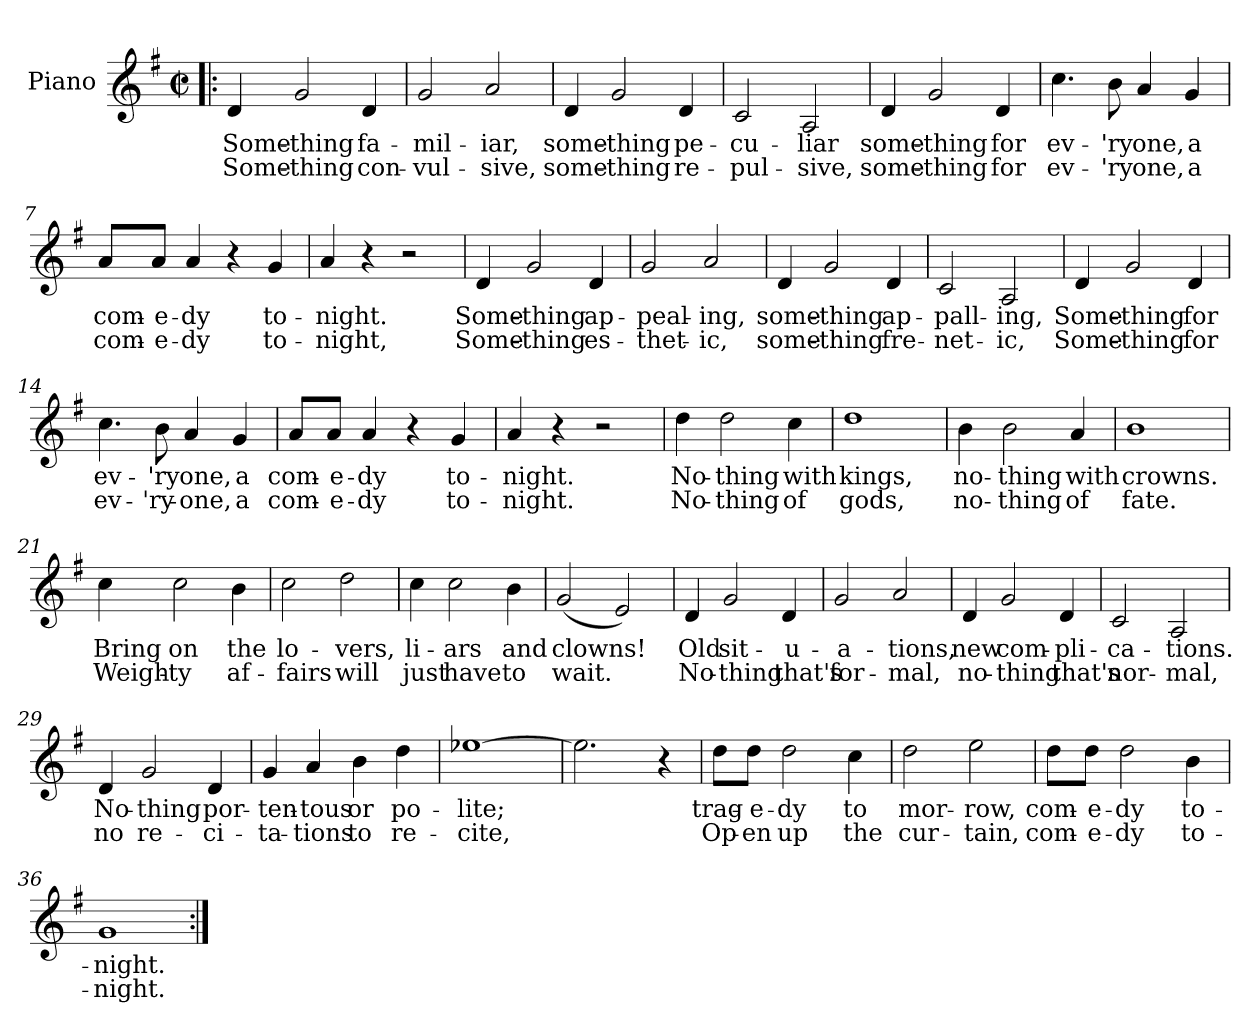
**kern	**text	**text
*part1	*part1	*part1
*staff1	*staff1	*staff1
*I"Piano	*	*
*I'Pno	*	*
*clefG2	*	*
*k[f#]	*	*
*G:	*	*
*M2/2	*	*
*met(c|)	*	*
=1!|:	=1!|:	=1!|:
4d/	Some-	Some-
2g/	-thing	-thing
4d/	fa-	con-
=2	=2	=2
2g/	-mil-	-vul-
2a/	-iar,	-sive,
=3	=3	=3
4d/	some-	some-
2g/	-thing	-thing
4d/	pe-	re-
=4	=4	=4
2c/	-cu-	-pul-
2A/	-liar	-sive,
=5	=5	=5
4d/	some-	some-
2g/	-thing	-thing
4d/	for	for
=6	=6	=6
4.cc\	ev-	ev-
8b\	-'ry	-'ry
4a/	one,	one,
4g/	a	a
!!LO:LB:g=z
=7	=7	=7
8a/L	com-	com-
8a/J	-e-	-e-
4a/	-dy	-dy
4r	.	.
4g/	to-	to-
=8	=8	=8
4a/	-night.	-night,
4r	.	.
2r	.	.
=9	=9	=9
4d/	Some-	Some-
2g/	-thing	-thing
4d/	ap-	es-
=10	=10	=10
2g/	-peal-	-thet-
2a/	-ing,	-ic,
=11	=11	=11
4d/	some-	some-
2g/	-thing	-thing
4d/	ap-	fre-
=12	=12	=12
2c/	-pall-	-net-
2A/	-ing,	-ic,
!!LO:LB:g=z
=13	=13	=13
4d/	Some-	Some-
2g/	-thing	-thing
4d/	for	for
=14	=14	=14
4.cc\	ev-	ev-
8b\	-'ry	-'ry-
4a/	one,	-one,
4g/	a	a
=15	=15	=15
8a/L	com-	com-
8a/J	-e-	-e-
4a/	-dy	-dy
4r	.	.
4g/	to-	to-
=16	=16	=16
4a/	-night.	-night.
4r	.	.
2r	.	.
=17	=17	=17
4dd\	No-	No-
2dd\	-thing	-thing
4cc\	with	of
=18	=18	=18
1dd	kings,	gods,
!!LO:LB:g=z
=19	=19	=19
4b\	no-	no-
2b\	-thing	-thing
4a/	with	of
=20	=20	=20
1b	crowns.	fate.
=21	=21	=21
4cc\	Bring	Weigh-
2cc\	on	-ty
4b\	the	af-
=22	=22	=22
2cc\	lo-	-fairs
2dd\	-vers,	will
=23	=23	=23
4cc\	li-	just
2cc\	-ars	have
4b\	and	to
=24	=24	=24
(2g/	clowns!	wait.
2e/)	.	.
!!LO:LB:g=z
=25	=25	=25
4d/	Old	No-
2g/	sit-	-thing
4d/	-u-	that's
=26	=26	=26
2g/	-a-	for-
2a/	-tions,	-mal,
=27	=27	=27
4d/	new	no-
2g/	com-	-thing
4d/	-pli-	that's
=28	=28	=28
2c/	-ca-	nor-
2A/	-tions.	-mal,
=29	=29	=29
4d/	No-	no
2g/	-thing	re-
4d/	por-	-ci-
=30	=30	=30
4g/	-ten-	-ta-
4a/	-tous	-tions
4b\	or	to
4dd\	po-	re-
!!LO:LB:g=z
=31	=31	=31
[1ee-X	-lite;	-cite,
=32	=32	=32
2.ee-\]	.	.
4r	.	.
=33	=33	=33
8dd\L	trag-	Op-
8dd\J	-e-	-en
2dd\	-dy	up
4cc\	to	the
=34	=34	=34
2dd\	mor-	cur-
2ee\	-row,	-tain,
=35	=35	=35
8dd\L	com-	com-
8dd\J	-e-	-e-
2dd\	-dy	-dy
4b\	to-	to-
=36	=36	=36
1g	-night.	-night.
=:|!	=:|!	=:|!
*-	*-	*-
